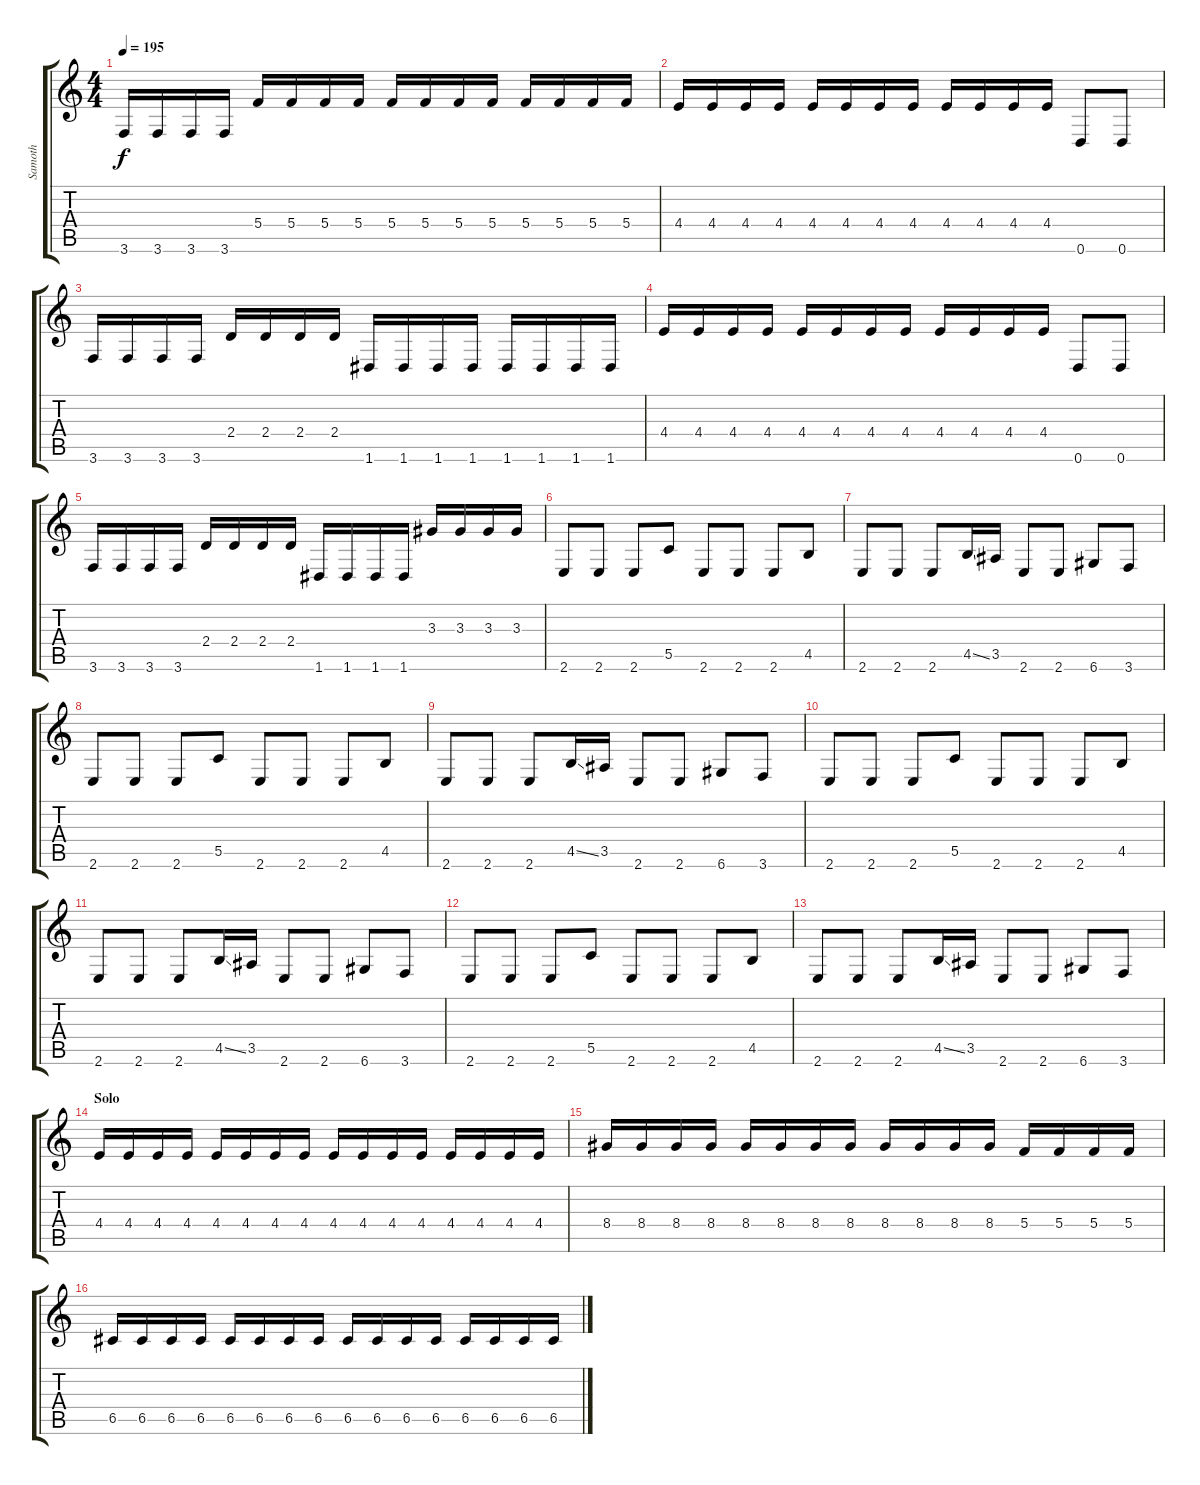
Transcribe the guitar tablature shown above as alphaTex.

\track ("Samoth" "Samoth") {instrument distortionguitar}
\staff {score tabs}
\tuning (D4 A3 F3 C3 G2 D2) {hide}
\ts (4 4)
\tempo 195
\clef g2
\ks c
3.6.16{dy f} 3.6.16 3.6.16 3.6.16 5.4.16 5.4.16 5.4.16 5.4.16 5.4.16 5.4.16 5.4.16 5.4.16 5.4.16 5.4.16 5.4.16 5.4.16 |
4.4.16 4.4.16 4.4.16 4.4.16 4.4.16 4.4.16 4.4.16 4.4.16 4.4.16 4.4.16 4.4.16 4.4.16 0.6.8 0.6.8 |
3.6.16 3.6.16 3.6.16 3.6.16 2.4.16 2.4.16 2.4.16 2.4.16 1.6.16 1.6.16 1.6.16 1.6.16 1.6.16 1.6.16 1.6.16 1.6.16 |
4.4.16 4.4.16 4.4.16 4.4.16 4.4.16 4.4.16 4.4.16 4.4.16 4.4.16 4.4.16 4.4.16 4.4.16 0.6.8 0.6.8 |
3.6.16 3.6.16 3.6.16 3.6.16 2.4.16 2.4.16 2.4.16 2.4.16 1.6.16 1.6.16 1.6.16 1.6.16 3.3.16 3.3.16 3.3.16 3.3.16 |
2.6.8 2.6.8 2.6.8 5.5.8 2.6.8 2.6.8 2.6.8 4.5.8 |
2.6.8 2.6.8 2.6.8 4.5{ss}.16 3.5.16 2.6.8 2.6.8 6.6.8 3.6.8 |
2.6.8 2.6.8 2.6.8 5.5.8 2.6.8 2.6.8 2.6.8 4.5.8 |
2.6.8 2.6.8 2.6.8 4.5{ss}.16 3.5.16 2.6.8 2.6.8 6.6.8 3.6.8 |
2.6.8 2.6.8 2.6.8 5.5.8 2.6.8 2.6.8 2.6.8 4.5.8 |
2.6.8 2.6.8 2.6.8 4.5{ss}.16 3.5.16 2.6.8 2.6.8 6.6.8 3.6.8 |
2.6.8 2.6.8 2.6.8 5.5.8 2.6.8 2.6.8 2.6.8 4.5.8 |
2.6.8 2.6.8 2.6.8 4.5{ss}.16 3.5.16 2.6.8 2.6.8 6.6.8 3.6.8 |
\section ("" "Solo")
4.4.16 4.4.16 4.4.16 4.4.16 4.4.16 4.4.16 4.4.16 4.4.16 4.4.16 4.4.16 4.4.16 4.4.16 4.4.16 4.4.16 4.4.16 4.4.16 |
8.4.16 8.4.16 8.4.16 8.4.16 8.4.16 8.4.16 8.4.16 8.4.16 8.4.16 8.4.16 8.4.16 8.4.16 5.4.16 5.4.16 5.4.16 5.4.16 |
6.5.16 6.5.16 6.5.16 6.5.16 6.5.16 6.5.16 6.5.16 6.5.16 6.5.16 6.5.16 6.5.16 6.5.16 6.5.16 6.5.16 6.5.16 6.5.16
